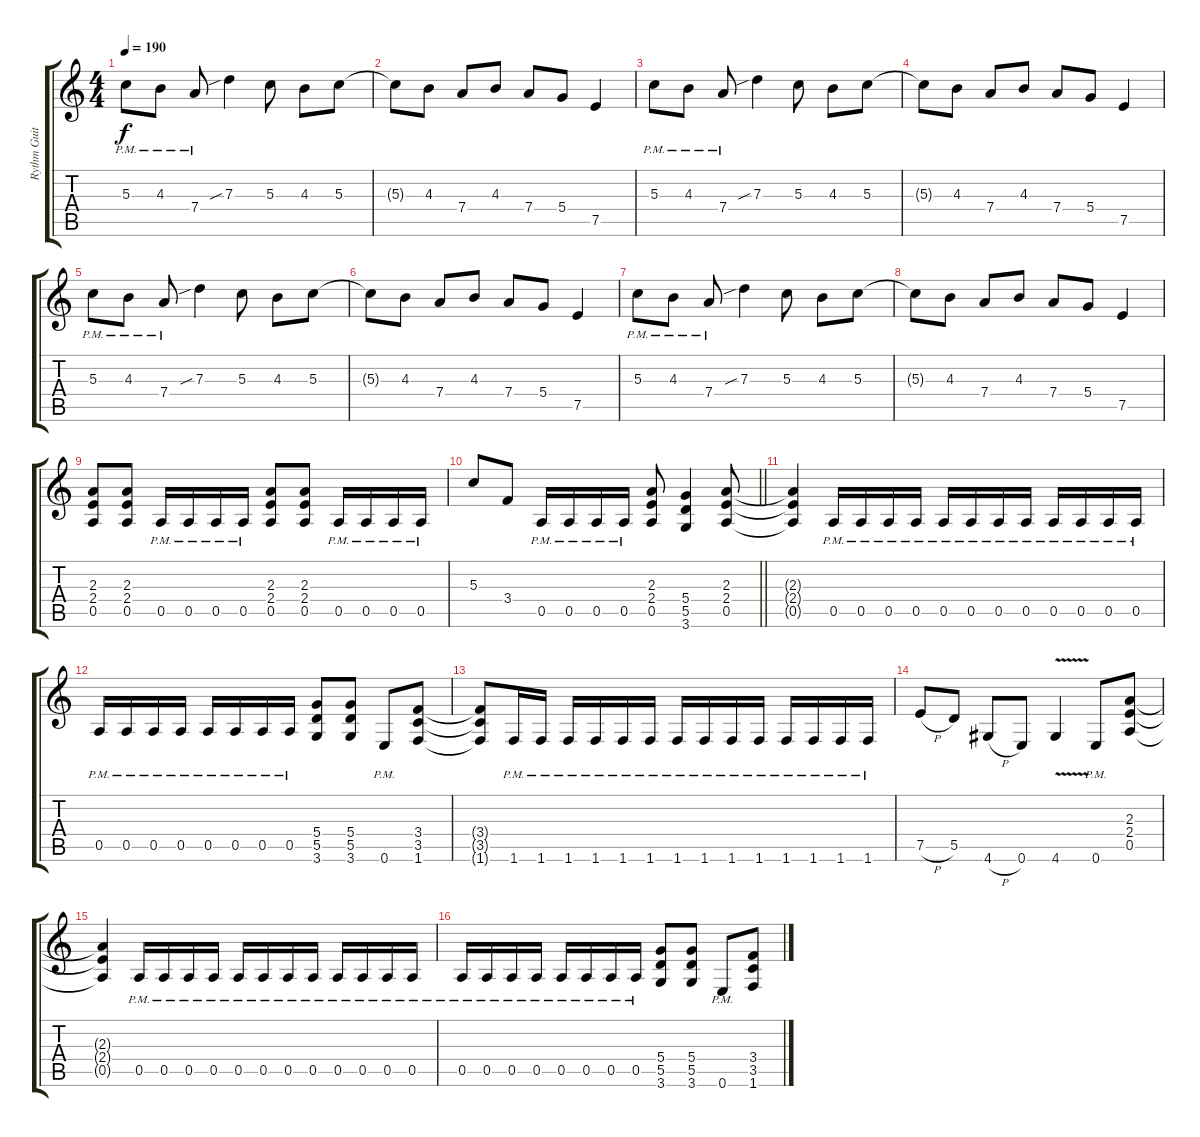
\track ("Rythm Guitar" "Rythm Guit") {instrument distortionguitar}
\staff {score tabs}
\tuning (E4 B3 G3 D3 A2 E2) {hide}
\ts (4 4)
\tempo 190
\clef g2
\ks c
5.3{pm}.8{dy f} 4.3{pm}.8 7.4{pm}.8 7.3{sib}.4 5.3.8 4.3.8 5.3.8 |
5.3{t}.8 4.3.8 7.4.8 4.3.8 7.4.8 5.4.8 7.5.4 |
5.3{pm}.8 4.3{pm}.8 7.4{pm}.8 7.3{sib}.4 5.3.8 4.3.8 5.3.8 |
5.3{t}.8 4.3.8 7.4.8 4.3.8 7.4.8 5.4.8 7.5.4 |
5.3{pm}.8 4.3{pm}.8 7.4{pm}.8 7.3{sib}.4 5.3.8 4.3.8 5.3.8 |
5.3{t}.8 4.3.8 7.4.8 4.3.8 7.4.8 5.4.8 7.5.4 |
5.3{pm}.8 4.3{pm}.8 7.4{pm}.8 7.3{sib}.4 5.3.8 4.3.8 5.3.8 |
5.3{t}.8 4.3.8 7.4.8 4.3.8 7.4.8 5.4.8 7.5.4 |
(2.3 2.4 0.5).8 (2.3 2.4 0.5).8 0.5{pm}.16 0.5{pm}.16 0.5{pm}.16 0.5{pm}.16 (2.3 2.4 0.5).8 (2.3 2.4 0.5).8 0.5{pm}.16 0.5{pm}.16 0.5{pm}.16 0.5{pm}.16 |
\barLineRight lightlight
5.3.8 3.4.8 0.5{pm}.16 0.5{pm}.16 0.5{pm}.16 0.5{pm}.16 (2.3 2.4 0.5).8 (5.4 5.5 3.6).4 (2.3 2.4 0.5).8 |
\section ("" "")
(2.3{t} 2.4{t} 0.5{t}).4{volume 15} 0.5{pm}.16 0.5{pm}.16 0.5{pm}.16 0.5{pm}.16 0.5{pm}.16 0.5{pm}.16 0.5{pm}.16 0.5{pm}.16 0.5{pm}.16 0.5{pm}.16 0.5{pm}.16 0.5{pm}.16 |
0.5{pm}.16 0.5{pm}.16 0.5{pm}.16 0.5{pm}.16 0.5{pm}.16 0.5{pm}.16 0.5{pm}.16 0.5{pm}.16 (5.4 5.5 3.6).8 (5.4 5.5 3.6).8 0.6{pm}.8 (3.4 3.5 1.6).8 |
(3.4{t} 3.5{t} 1.6{t}).8 1.6{pm}.16 1.6{pm}.16 1.6{pm}.16 1.6{pm}.16 1.6{pm}.16 1.6{pm}.16 1.6{pm}.16 1.6{pm}.16 1.6{pm}.16 1.6{pm}.16 1.6{pm}.16 1.6{pm}.16 1.6{pm}.16 1.6{pm}.16 |
7.5{h}.8 5.5.8 4.6{h}.8 0.6.8 4.6{v}.4 0.6{pm}.8 (2.3 2.4 0.5).8 |
(2.3{t} 2.4{t} 0.5{t}).4 0.5{pm}.16 0.5{pm}.16 0.5{pm}.16 0.5{pm}.16 0.5{pm}.16 0.5{pm}.16 0.5{pm}.16 0.5{pm}.16 0.5{pm}.16 0.5{pm}.16 0.5{pm}.16 0.5{pm}.16 |
0.5{pm}.16 0.5{pm}.16 0.5{pm}.16 0.5{pm}.16 0.5{pm}.16 0.5{pm}.16 0.5{pm}.16 0.5{pm}.16 (5.4 5.5 3.6).8 (5.4 5.5 3.6).8 0.6{pm}.8 (3.4 3.5 1.6).8
